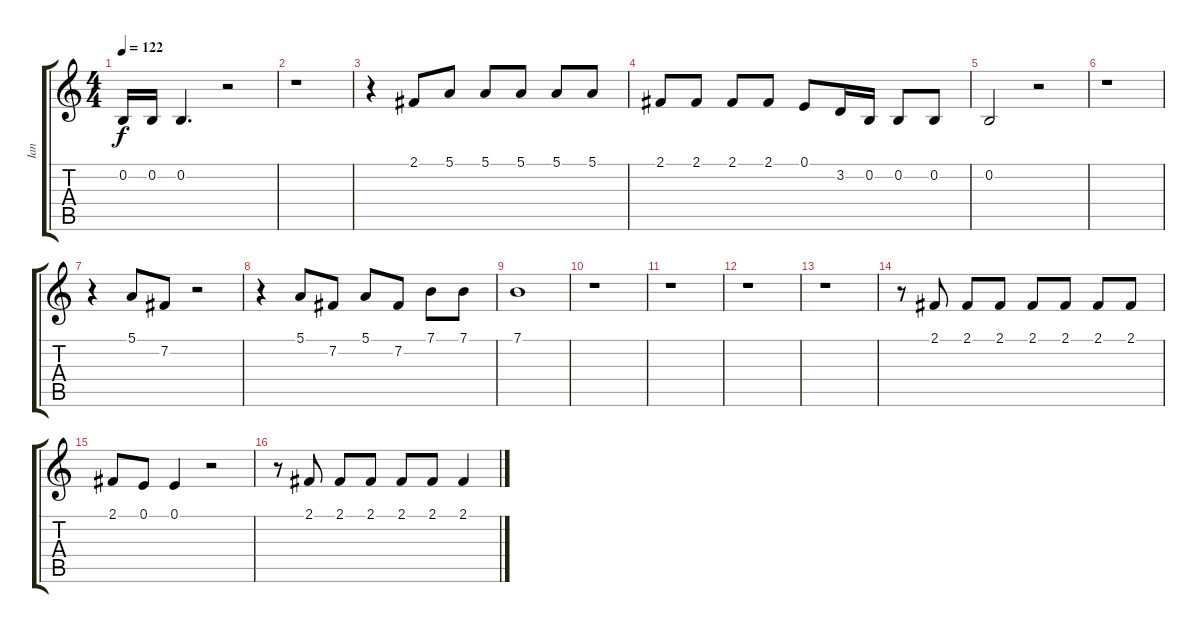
\track ("Ian" "Ian") {instrument trumpet}
\staff {score tabs}
\tuning (E4 B3 G3 D3 A2 E2) {hide}
\ts (4 4)
\tempo 122
\clef g2
\ks c
0.2.16{dy f} 0.2.16 0.2.4{d} r.2 |
r.1 |
r.4 2.1.8 5.1.8 5.1.8 5.1.8 5.1.8 5.1.8 |
2.1.8 2.1.8 2.1.8 2.1.8 0.1.8 3.2.16 0.2.16 0.2.8 0.2.8 |
0.2.2 r.2 |
r.1 |
r.4 5.1.8 7.2.8 r.2 |
r.4 5.1.8 7.2.8 5.1.8 7.2.8 7.1.8 7.1.8 |
7.1.1 |
r.1 |
r.1 |
r.1 |
r.1 |
r.8 2.1.8 2.1.8 2.1.8 2.1.8 2.1.8 2.1.8 2.1.8 |
2.1.8 0.1.8 0.1.4 r.2 |
r.8 2.1.8 2.1.8 2.1.8 2.1.8 2.1.8 2.1.4
